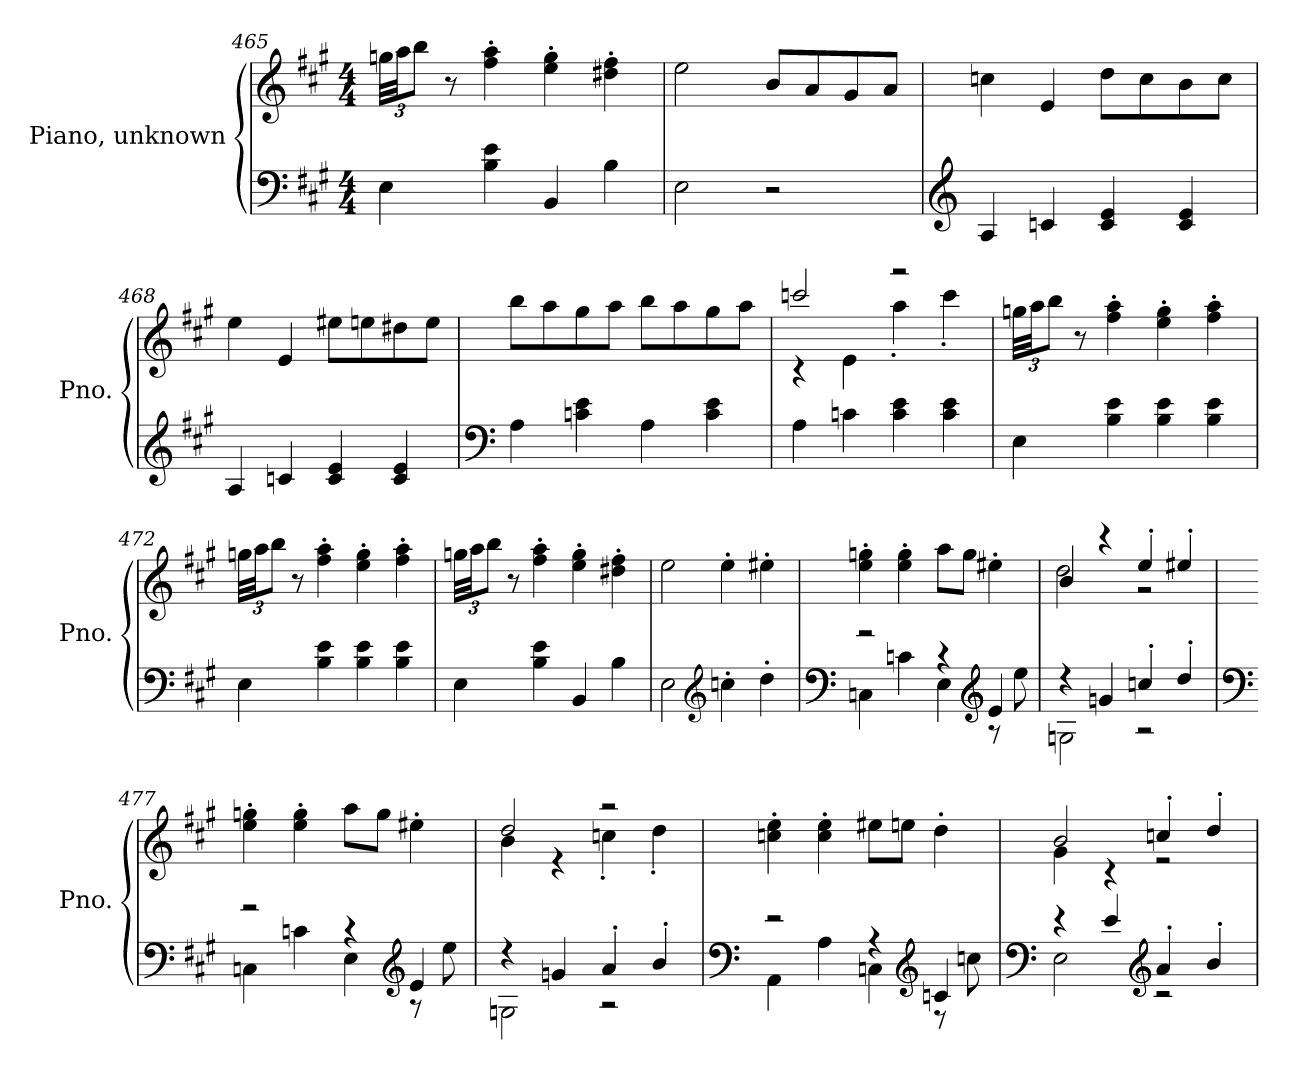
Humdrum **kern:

**kern	**kern
*part1	*part1
*staff2	*staff1
*I"Piano, unknown	*
*I'Pno.	*
*clefF4	*clefG2
*k[f#c#g#]	*k[f#c#g#]
*M4/4	*M4/4
*	*Xbrackettup
=465	=465
4E\	48ggn\LLL
.	48aa\JJ
.	12bb\J
.	8r
4B\ 4e\	4ff#\' 4aa\'
4BB/	4ee\' 4gg\'
4B\	4dd#X\' 4ff#\'
=466	=466
2E\	2ee\
2r	8b/L
.	8a/
.	8g#/
.	8a/J
=467	=467
*clefG2	*
4A/	4ccn\
4cn/	4e/
4c/ 4e/	8dd\L
.	8cc\
4c/ 4e/	8b\
.	8cc\J
=468	=468
4A/	4ee\
4cn/	4e/
4c/ 4e/	8ee#X\L
.	8een\
4c/ 4e/	8dd#X\
.	8ee\J
!!LO:LB:g=z
=469	=469
*clefF4	*
4A\	8bb\L
.	8aa\
4cn\ 4e\	8gg#\
.	8aa\J
4A\	8bb\L
.	8aa\
4c\ 4e\	8gg#\
.	8aa\J
=470	=470
*	*^
4A\	2cccn/	4r
4cn\	.	4e\
4c\ 4e\	2r	4aa'\
4c\ 4e\	.	4ccc'\
*	*v	*v
=471	=471
4E\	48ggn\LLL
.	48aa\JJ
.	12bb\J
.	8r
4B\ 4e\	4ff#\' 4aa\'
4B\ 4e\	4ee\' 4gg\'
4B\ 4e\	4ff#\' 4aa\'
=472	=472
4E\	48ggn\LLL
.	48aa\JJ
.	12bb\J
.	8r
4B\ 4e\	4ff#\' 4aa\'
4B\ 4e\	4ee\' 4gg\'
4B\ 4e\	4ff#\' 4aa\'
=473	=473
4E\	48ggn\LLL
.	48aa\JJ
.	12bb\J
.	8r
4B\ 4e\	4ff#\' 4aa\'
4BB/	4ee\' 4gg\'
4B\	4dd#X\' 4ff#\'
!!LO:PB:g=z
=474	=474
2E\	2ee\
*clefG2	*
4ccn'\	4ee'\
4dd'\	4ee#X'\
=475	=475
*clefF4	*
*^	*
2r	4Cn\	4ee\' 4ggn\'
.	4cn\	4ee\' 4gg\'
4r	4E\	8aa\L
.	.	8gg\J
*clefG2	*	*
4e/	8r	4ee#X'\
.	8ee\	.
=476	=476	=476
*	*	*^
4r	2Gn\	4b/	2dd\
4gn/	.	4r	.
4ccn'/	2r	4ee'/	2r
4dd'/	.	4ee#X'/	.
*	*	*v	*v
=477	=477	=477
*clefF4	*	*
2r	4Cn\	4ee\' 4ggn\'
.	4cn\	4ee\' 4gg\'
4r	4E\	8aa\L
.	.	8gg\J
*clefG2	*	*
4e/	8r	4ee#X'\
.	8ee\	.
=478	=478	=478
*	*	*^
4r	2Gn\	2dd/	4b\
4gn/	.	.	4r
4a'/	2r	2r	4ccn'\
4b'/	.	.	4dd'\
*	*	*v	*v
!!LO:LB:g=z
=479	=479	=479
*clefF4	*	*
2r	4AA\	4ccn\' 4ee\'
.	4A\	4cc\' 4ee\'
4r	4Cn\	8ee#X\L
.	.	8een\J
*clefG2	*	*
4cn/	8r	4dd'\
.	8ccn\	.
=480	=480	=480
*clefF4	*	*
*	*	*^
4r	2E\	2b/	4g#\
4e/	.	.	4r
*clefG2	*	*	*
4a'/	2r	4ccn'/	2r
4b'/	.	4dd'/	.
*v	*v	*	*
*	*v	*v
=	=
*-	*-
